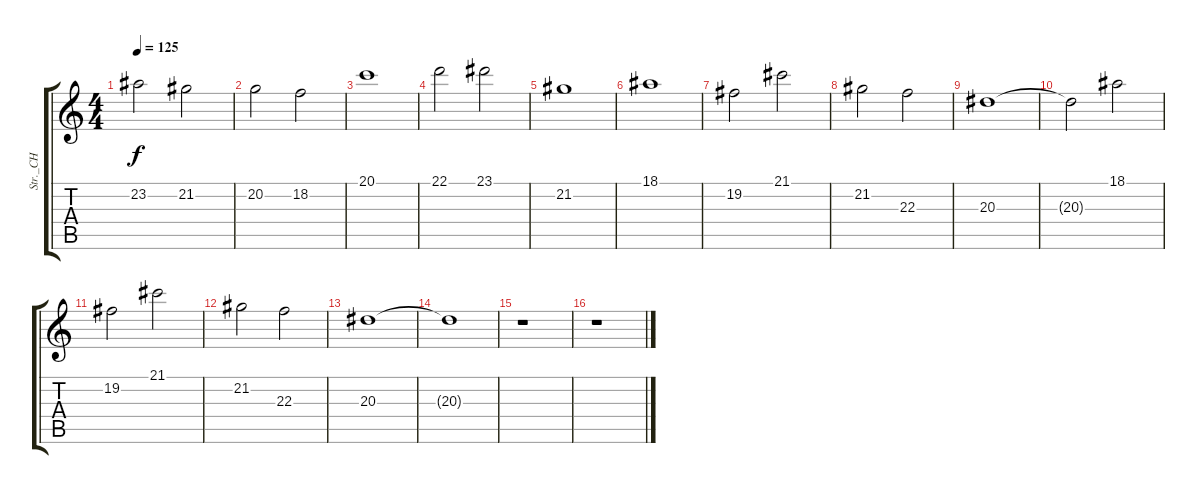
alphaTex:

\track ("Str._CH" "Str._CH") {instrument stringensemble1}
\staff {score tabs}
\tuning (E4 B3 G3 D3 A2 E2) {hide}
\ts (4 4)
\tempo 125
\clef g2
\ks c
23.2{t}.2{dy f} 21.2.2 |
20.2.2 18.2.2 |
20.1.1 |
22.1.2 23.1.2 |
21.2.1 |
18.1.1 |
19.2.2 21.1.2 |
21.2.2 22.3.2 |
20.3.1 |
20.3{t}.2 18.1.2 |
19.2.2 21.1.2 |
21.2.2 22.3.2 |
20.3.1 |
20.3{t}.1 |
r.1 |
r.1
